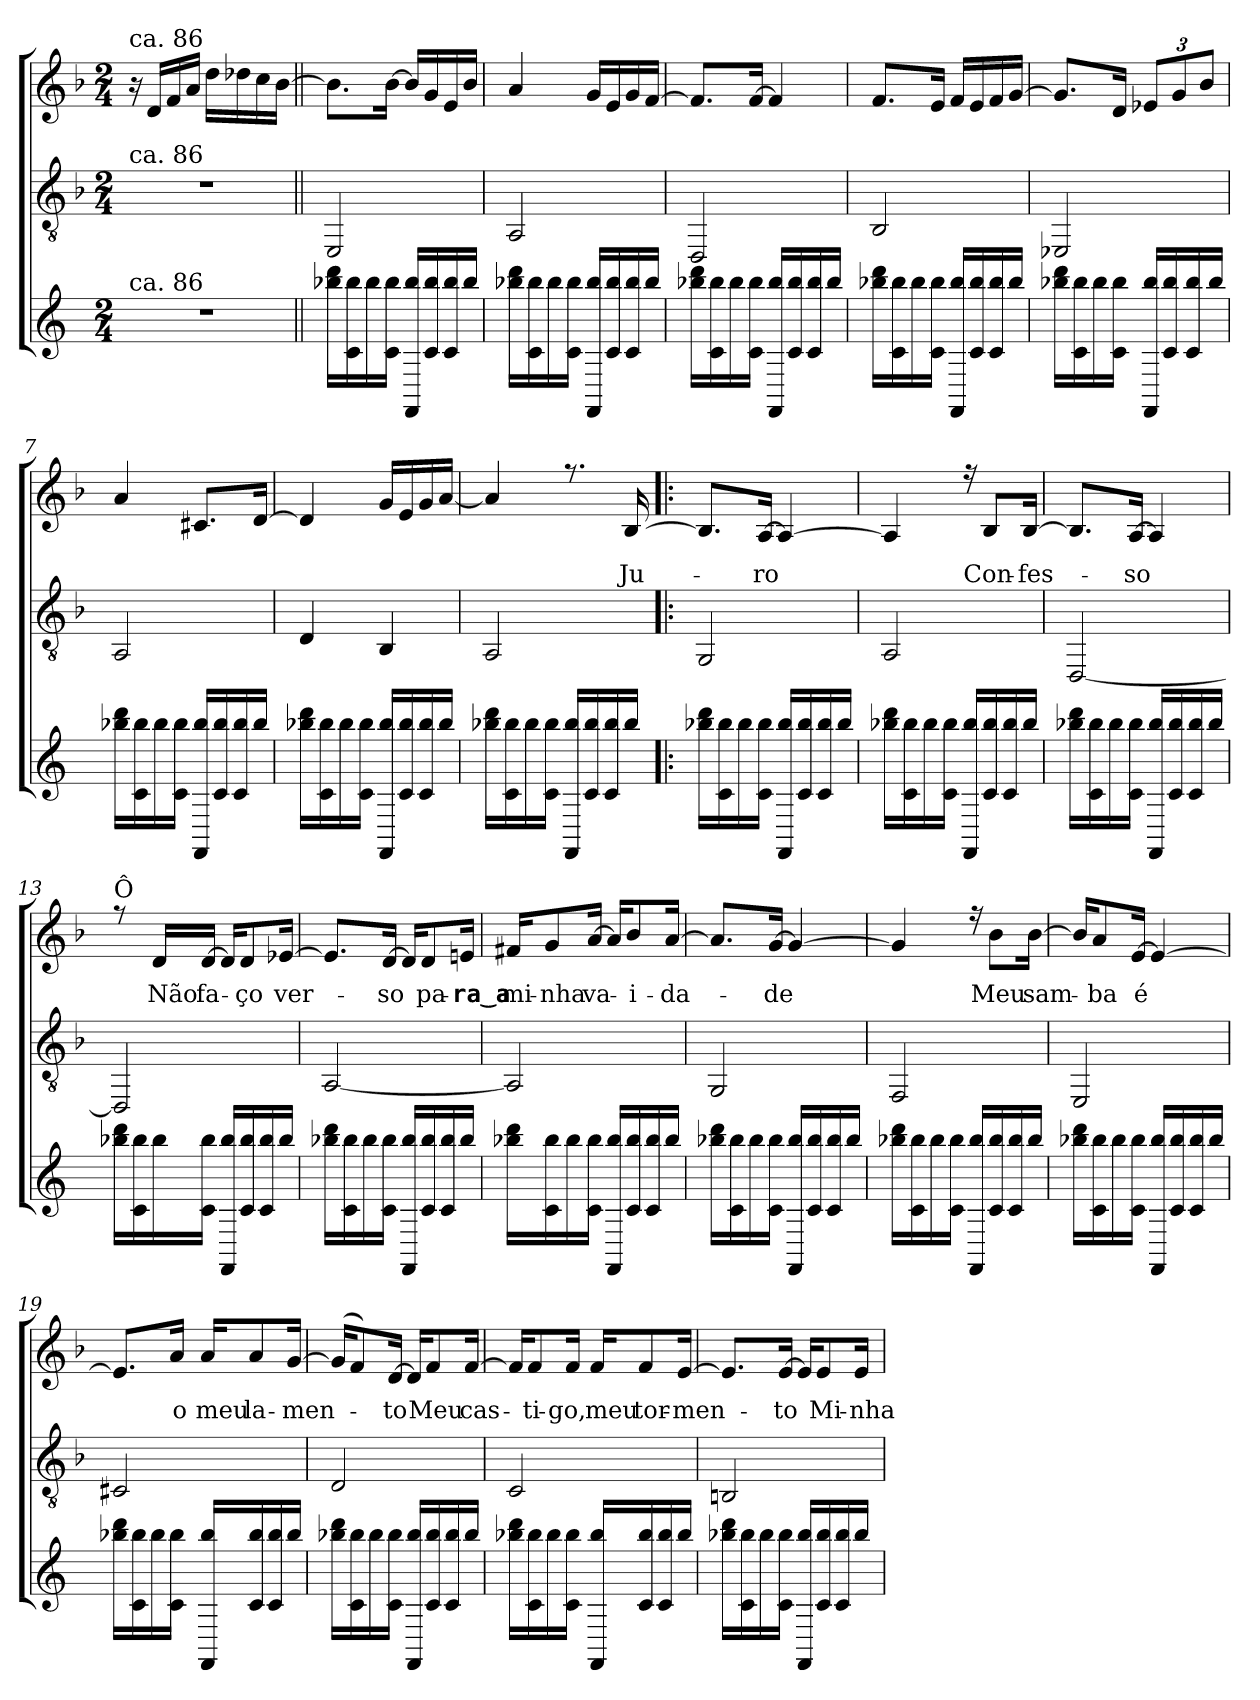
**kern	**kern	**kern	**text
*part3	*part2	*part1	*part1
*staff3	*staff2	*staff1	*staff1
*clefG2	*clefGv2	*clefG2	*
*k[]	*k[b-]	*k[b-]	*
*C:	*F:	*F:	*
*M2/4	*M2/4	*M2/4	*
=1	=1	=1	=1
!	!	!LO:TX:a:t=ca. 86	!
!	!LO:TX:a:t=ca. 86	!	!
!LO:TX:a:t=ca. 86	!	!	!
2r	2r	16r	.
.	.	16d/LL	.
.	.	16f/	.
.	.	16a/JJ	.
.	.	16dd\LL	.
.	.	16dd-X\	.
.	.	16cc\	.
.	.	[16b-\JJ	.
=2||	=2||	=2||	=2||
*	*	*^	*
16bb-\ 16ddd\LL	2EE/	8.b-\L]	2ryy	.
16c\ 16bb-\	.	.	.	.
16bb-\	.	.	.	.
16c\ 16bb-\JJ	.	[<16b-\Jk	.	.
16FF/ 16bb-/LL	.	16b-/LL]	.	.
16c/ 16bb-/	.	16g/	.	.
16c/ 16bb-/	.	16e/	.	.
16bb-/JJ	.	16b-/JJ	.	.
=3	=3	=3	=3	=3
16bb-\ 16ddd\LL	2AA/	4a/	2ryy	.
16c\ 16bb-\	.	.	.	.
16bb-\	.	.	.	.
16c\ 16bb-\JJ	.	.	.	.
16FF/ 16bb-/LL	.	16g/LL	.	.
16c/ 16bb-/	.	16e/	.	.
16c/ 16bb-/	.	16g/	.	.
16bb-/JJ	.	[>16f/JJ	.	.
=4	=4	=4	=4	=4
16bb-\ 16ddd\LL	2DD/	8.f/L]	2ryy	.
16c\ 16bb-\	.	.	.	.
16bb-\	.	.	.	.
16c\ 16bb-\JJ	.	[>16f/Jk	.	.
16FF/ 16bb-/LL	.	4f/]	.	.
16c/ 16bb-/	.	.	.	.
16c/ 16bb-/	.	.	.	.
16bb-/JJ	.	.	.	.
!!LO:LB:g=z	!!
=5	=5	=5	=5	=5
16bb-\ 16ddd\LL	2BB-/	8.f/L	2ryy	.
16c\ 16bb-\	.	.	.	.
16bb-\	.	.	.	.
16c\ 16bb-\JJ	.	16e/Jk	.	.
16FF/ 16bb-/LL	.	16f/LL	.	.
16c/ 16bb-/	.	16e/	.	.
16c/ 16bb-/	.	16f/	.	.
16bb-/JJ	.	[>16g/JJ	.	.
=6	=6	=6	=6	=6
16bb-\ 16ddd\LL	2EE-/	8.g/L]	2ryy	.
16c\ 16bb-\	.	.	.	.
16bb-\	.	.	.	.
16c\ 16bb-\JJ	.	16d/Jk	.	.
16FF/ 16bb-/LL	.	12e-X/L	.	.
16c/ 16bb-/	.	.	.	.
.	.	12g/	.	.
16c/ 16bb-/	.	.	.	.
.	.	12b-/J	.	.
16bb-/JJ	.	.	.	.
=7	=7	=7	=7	=7
16bb-\ 16ddd\LL	2AA/	4a/	2ryy	.
16c\ 16bb-\	.	.	.	.
16bb-\	.	.	.	.
16c\ 16bb-\JJ	.	.	.	.
16FF/ 16bb-/LL	.	8.c#X/L	.	.
16c/ 16bb-/	.	.	.	.
16c/ 16bb-/	.	.	.	.
16bb-/JJ	.	[>16d/Jk	.	.
=8	=8	=8	=8	=8
16bb-\ 16ddd\LL	4D/	4d/]	4ryy	.
16c\ 16bb-\	.	.	.	.
16bb-\	.	.	.	.
16c\ 16bb-\JJ	.	.	.	.
16FF/ 16bb-/LL	4BB-/	16g/LL	4ryy	.
16c/ 16bb-/	.	16e/	.	.
16c/ 16bb-/	.	16g/	.	.
16bb-/JJ	.	[>16a/JJ	.	.
!!LO:LB:g=z	!!
=9	=9	=9	=9	=9
16bb-\ 16ddd\LL	2AA/	4a/]	2ryy	.
16c\ 16bb-\	.	.	.	.
16bb-\	.	.	.	.
16c\ 16bb-\JJ	.	.	.	.
16FF/ 16bb-/LL	.	8.rff	.	.
16c/ 16bb-/	.	.	.	.
16c/ 16bb-/	.	.	.	.
!	!	!	!	!LO:LY:b
16bb-/JJ	.	[>16B-/	.	Ju-
=10!|:	=10!|:	=10!|:	=10!|:	=10!|:
16bb-\ 16ddd\LL	2GG/	8.B-/L]	2ryy	.
16c\ 16bb-\	.	.	.	.
16bb-\	.	.	.	.
!	!	!	!	!LO:LY:b
16c\ 16bb-\JJ	.	[>16A/Jk	.	-ro
16FF/ 16bb-/LL	.	4A/_	.	.
16c/ 16bb-/	.	.	.	.
16c/ 16bb-/	.	.	.	.
16bb-/JJ	.	.	.	.
=11	=11	=11	=11	=11
16bb-\ 16ddd\LL	2AA/	4A/]	2ryy	.
16c\ 16bb-\	.	.	.	.
16bb-\	.	.	.	.
16c\ 16bb-\JJ	.	.	.	.
16FF/ 16bb-/LL	.	16rff	.	.
!	!	!	!	!LO:LY:b
16c/ 16bb-/	.	8B-/L	.	Con-
16c/ 16bb-/	.	.	.	.
!	!	!	!	!LO:LY:b
16bb-/JJ	.	[>16B-/Jk	.	-fes-
=12	=12	=12	=12	=12
16bb-\ 16ddd\LL	[2DD/	8.B-/L]	2ryy	.
16c\ 16bb-\	.	.	.	.
16bb-\	.	.	.	.
!	!	!	!	!LO:LY:b
16c\ 16bb-\JJ	.	[>16A/Jk	.	-so
16FF/ 16bb-/LL	.	4A/]	.	.
16c/ 16bb-/	.	.	.	.
16c/ 16bb-/	.	.	.	.
16bb-/JJ	.	.	.	.
!!LO:LB:g=z	!!
=13	=13	=13	=13	=13
!	!	!LO:TX:a:t=Ô	!	!
16bb-\ 16ddd\LL	2DD/]	8rff	2ryy	.
16c\ 16bb-\	.	.	.	.
!	!	!	!	!LO:LY:b
16bb-\	.	16d/LL	.	Não
!	!	!	!	!LO:LY:b
16c\ 16bb-\JJ	.	[>16d/JJ	.	fa-
16FF/ 16bb-/LL	.	16d/KL]	.	.
!	!	!	!	!LO:LY:b
16c/ 16bb-/	.	8d/	.	-ço
16c/ 16bb-/	.	.	.	.
!	!	!	!	!LO:LY:b
16bb-/JJ	.	[>16e-X/Jk	.	ver-
=14	=14	=14	=14	=14
16bb-\ 16ddd\LL	[2AA/	8.e-/L]	2ryy	.
16c\ 16bb-\	.	.	.	.
16bb-\	.	.	.	.
!	!	!	!	!LO:LY:b
16c\ 16bb-\JJ	.	[>16d/Jk	.	-so
16FF/ 16bb-/LL	.	16d/KL]	.	.
!	!	!	!	!LO:LY:b
16c/ 16bb-/	.	8d/	.	pa-
16c/ 16bb-/	.	.	.	.
!	!	!	!	!LO:LY:b
16bb-/JJ	.	16en/Jk	.	-ra‿a
=15	=15	=15	=15	=15
!	!	!	!	!LO:LY:b
16bb-\ 16ddd\LL	2AA/]	16f#X/KL	2ryy	mi-
!	!	!	!	!LO:LY:b
16c\ 16bb-\	.	8g/	.	-nha
16bb-\	.	.	.	.
!	!	!	!	!LO:LY:b
16c\ 16bb-\JJ	.	[>16a/Jk	.	va-
16FF/ 16bb-/LL	.	16a/KL]	.	.
!	!	!	!	!LO:LY:b
16c/ 16bb-/	.	8b-/	.	-i-
16c/ 16bb-/	.	.	.	.
!	!	!	!	!LO:LY:b
16bb-/JJ	.	[>16a/Jk	.	-da-
!!LO:LB:g=z	!!
=16	=16	=16	=16	=16
16bb-\ 16ddd\LL	2GG/	8.a/L]	2ryy	.
16c\ 16bb-\	.	.	.	.
16bb-\	.	.	.	.
!	!	!	!	!LO:LY:b
16c\ 16bb-\JJ	.	[>16g/Jk	.	-de
16FF/ 16bb-/LL	.	4g/_	.	.
16c/ 16bb-/	.	.	.	.
16c/ 16bb-/	.	.	.	.
16bb-/JJ	.	.	.	.
=17	=17	=17	=17	=17
16bb-\ 16ddd\LL	2FF/	4g/]	2ryy	.
16c\ 16bb-\	.	.	.	.
16bb-\	.	.	.	.
16c\ 16bb-\JJ	.	.	.	.
16FF/ 16bb-/LL	.	16rff	.	.
!	!	!	!	!LO:LY:b
16c/ 16bb-/	.	8b-\L	.	Meu
16c/ 16bb-/	.	.	.	.
!	!	!	!	!LO:LY:b
16bb-/JJ	.	[<16b-\Jk	.	sam-
=18	=18	=18	=18	=18
16bb-\ 16ddd\LL	2EE/	16b-/KL]	2ryy	.
!	!	!	!	!LO:LY:b
16c\ 16bb-\	.	8a/	.	-ba
16bb-\	.	.	.	.
!	!	!	!	!LO:LY:b
16c\ 16bb-\JJ	.	[>16e/Jk	.	é
16FF/ 16bb-/LL	.	4e/_	.	.
16c/ 16bb-/	.	.	.	.
16c/ 16bb-/	.	.	.	.
16bb-/JJ	.	.	.	.
=19	=19	=19	=19	=19
16bb-\ 16ddd\LL	2C#/	8.e/L]	2ryy	.
16c\ 16bb-\	.	.	.	.
16bb-\	.	.	.	.
!	!	!	!	!LO:LY:b
16c\ 16bb-\JJ	.	16a/Jk	.	o
!	!	!	!	!LO:LY:b
16FF/ 16bb-/LL	.	16a/KL	.	meu
!	!	!	!	!LO:LY:b
16c/ 16bb-/	.	8a/	.	la-
16c/ 16bb-/	.	.	.	.
!	!	!	!	!LO:LY:b
16bb-/JJ	.	[>16g/Jk	.	-men-
!!LO:LB:g=z	!!
=20	=20	=20	=20	=20
16bb-\ 16ddd\LL	2D/	(<16g/KL]	2ryy	.
16c\ 16bb-\	.	8f/)	.	.
16bb-\	.	.	.	.
!	!	!	!	!LO:LY:b
16c\ 16bb-\JJ	.	[>16d/Jk	.	-to
16FF/ 16bb-/LL	.	16d/KL]	.	.
!	!	!	!	!LO:LY:b
16c/ 16bb-/	.	8f/	.	Meu
16c/ 16bb-/	.	.	.	.
!	!	!	!	!LO:LY:b
16bb-/JJ	.	[>16f/Jk	.	cas-
=21	=21	=21	=21	=21
16bb-\ 16ddd\LL	2C/	16f/KL]	2ryy	.
!	!	!	!	!LO:LY:b
16c\ 16bb-\	.	8f/	.	-ti-
16bb-\	.	.	.	.
!	!	!	!	!LO:LY:b
16c\ 16bb-\JJ	.	16f/Jk	.	-go,
!	!	!	!	!LO:LY:b
16FF/ 16bb-/LL	.	16f/KL	.	meu
!	!	!	!	!LO:LY:b
16c/ 16bb-/	.	8f/	.	tor-
16c/ 16bb-/	.	.	.	.
!	!	!	!	!LO:LY:b
16bb-/JJ	.	[>16e/Jk	.	-men-
=22	=22	=22	=22	=22
16bb-\ 16ddd\LL	2BB/	8.e/L]	2ryy	.
16c\ 16bb-\	.	.	.	.
16bb-\	.	.	.	.
!	!	!	!	!LO:LY:b
16c\ 16bb-\JJ	.	[>16e/Jk	.	-to
16FF/ 16bb-/LL	.	16e/KL]	.	.
!	!	!	!	!LO:LY:b
16c/ 16bb-/	.	8e/	.	Mi-
16c/ 16bb-/	.	.	.	.
!	!	!	!	!LO:LY:b
16bb-/JJ	.	16e/Jk	.	-nha
*	*	*v	*v	*
=	=	=	=
*-	*-	*-	*-
